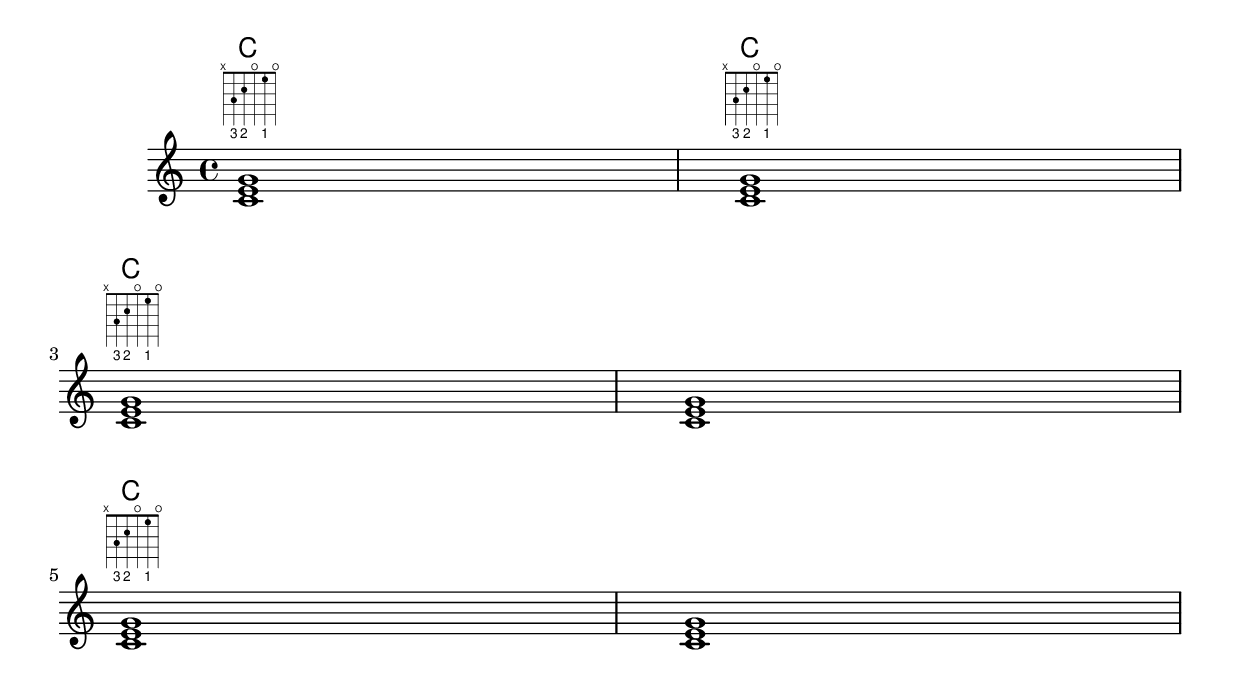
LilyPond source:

% DO NOT EDIT this file manually; it is automatically
% generated from Documentation/snippets/new
% Make any changes in Documentation/snippets/new/
% and then run scripts/auxiliar/makelsr.py
%
% This file is in the public domain.
%% Note: this file works from version 2.14.0
\version "2.14.0"

\header {
%% Translation of GIT committish: 8b93de6ce951b7b14bc7818f31019524295b990f
  texidoces = "
Se puede hacer que los diagramas de posiciones se muestren sólo
cuando el acorde cambia o al comienzo de una nueva línea.

"

  doctitlees = "Cambios de acorde de posiciones de trastes"


%% Translation of GIT committish: 0a868be38a775ecb1ef935b079000cebbc64de40
texidocde = "
Bunddiagramme können definiert werden, sodass sie nur angezeigt werden,
wenn der Akkord sich ändert oder eine neue Zeile anfängt.

"

  doctitlede = "Akkordänderungen für Bunddiagramme"

%% Translation of GIT committish: 40bf2b38d674c43f38058494692d1a0993fad0bd
  texidocfr = "
Vous pouvez opter pour n'imprimer les diagrammes de fret qu'à l'occasion
d'un changement d'accord ou de saut de ligne.

"

  doctitlefr = "Changement d'accord et diagramme de fret"


  lsrtags = "fretted-strings"
  texidoc = "FretBoards can be set to display only when the chord changes
or at the beginning of a new line."
  doctitle = "chordChanges for FretBoards"
} % begin verbatim


\include "predefined-guitar-fretboards.ly"

myChords = \chordmode {
  c1 c1 \break
  \set chordChanges = ##t
  c1 c1 \break
  c1 c1 \break
}

<<
  \new ChordNames { \myChords }
  \new FretBoards { \myChords }
  \new Staff { \myChords }
>>
